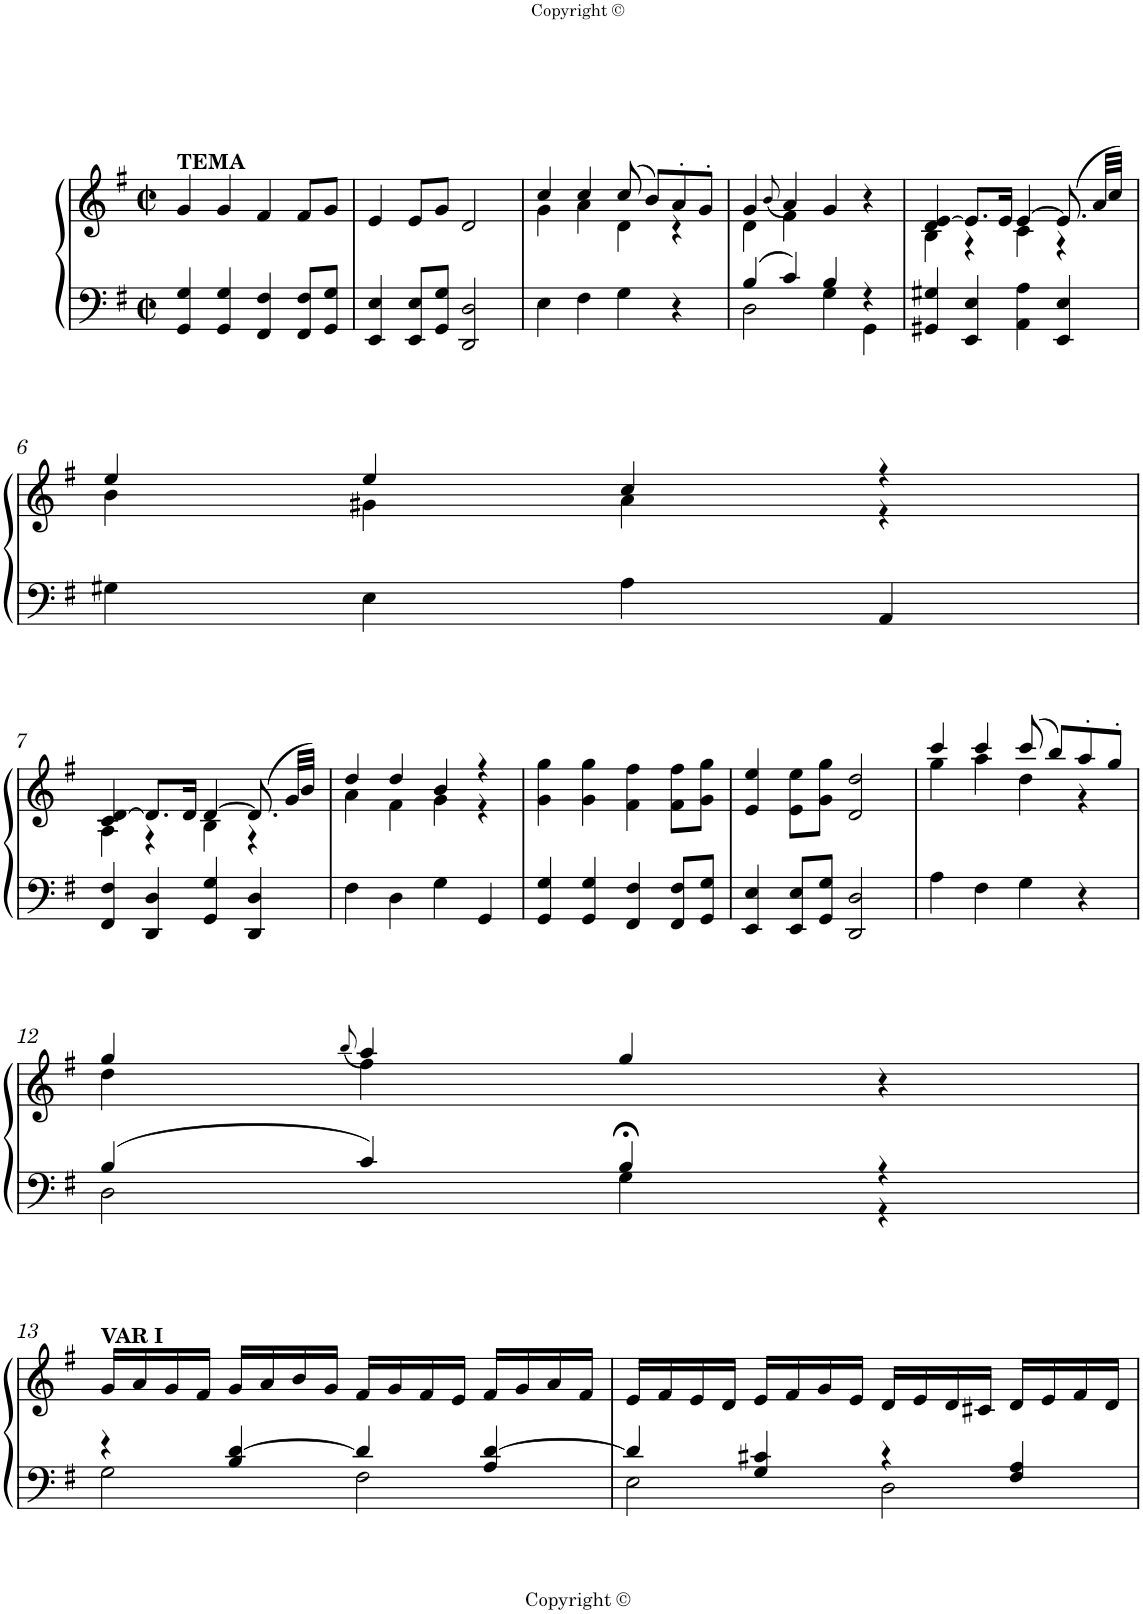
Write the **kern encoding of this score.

**kern	**kern
*part1	*part1
*staff2	*staff1
*I"Piano	*
*I'Pno.	*
*clefF4	*clefG2
*k[f#]	*k[f#]
*G:	*G:
*M2/2	*M2/2
*met(c|)	*met(c|)
=1	=1
!	!LO:TX:a:B:t=TEMA
4GG/ 4G/	4g/
4GG/ 4G/	4g/
4FF#/ 4F#/	4f#/
8FF#/ 8F#/L	8f#/L
8GG/ 8G/J	8g/J
=2	=2
4EE/ 4E/	4e/
8EE/ 8E/L	8e/L
8GG/ 8G/J	8g/J
2DD/ 2D/	2d/
=3	=3
*	*^
4E\	4cc/	4g\
4F#\	4cc/	4a\
4G\	(>8cc/	4d\
.	8b/L)	.
4r	8a'/	4r
.	8g'/J	.
=4	=4	=4
*^	*	*
4B/	2D\	4g/	4d\
.	.	(<8qb/	.
4c/	.	4a/)	4f#\
4B/	4G\	4g/	2ryy
4r	4GG\	4r	.
*v	*v	*	*
=5	=5	=5
4GG#X/ 4G#X/	4d/ [4e/	4B\
4EE/ 4E/	8.e/L]	4r
.	16e/Jk	.
4AA\ 4A\	[4e/	4c\
4EE/ 4E/	(>8.e/]	4r
.	32a/LLL	.
.	32cc/JJJ)	.
!!LO:LB:g=z	!!
=6	=6	=6
4G#X\	4ee/	4b\
4E\	4ee/	4g#X\
4A\	4cc/	4a\
4AA/	4r	4r
!!LO:LB:g=z	!!
=7	=7	=7
4FF#/ 4F#/	4c/ [4d/	4A\
4DD/ 4D/	8.d/L]	4r
.	16d/Jk	.
4GG/ 4G/	[4d/	4B\
4DD/ 4D/	(>8.d/]	4r
.	32g/LLL	.
.	32b/JJJ)	.
=8	=8	=8
4F#\	4dd/	4a\
4D\	4dd/	4f#\
4G\	4b/	4g\
4GG/	4r	4r
*	*v	*v
=9	=9
4GG/ 4G/	4g\ 4gg\
4GG/ 4G/	4g\ 4gg\
4FF#/ 4F#/	4f#\ 4ff#\
8FF#/ 8F#/L	8f#\ 8ff#\L
8GG/ 8G/J	8g\ 8gg\J
=10	=10
4EE/ 4E/	4e/ 4ee/
8EE/ 8E/L	8e\ 8ee\L
8GG/ 8G/J	8g\ 8gg\J
2DD/ 2D/	2d/ 2dd/
=11	=11
*	*^
4A\	4ccc/	4gg\
4F#\	4ccc/	4aa\
4G\	(>8ccc/	4dd\
.	8bb/L)	.
4r	8aa'/	4r
.	8gg'/J	.
!!LO:LB:g=z	!!
=12	=12	=12
*^	*	*
4B/	2D\	4gg/	4dd\
.	.	(<8qbb/	.
4c/	.	4aa/)	4ff#\
4B;</	4G;<\	4gg/	2ryy
4r	4r	4r	.
*	*	*v	*v
!!LO:LB:g=z
=13	=13	=13
!	!	!LO:TX:a:B:t=VAR I
4r	2G\	16g/LL
.	.	16a/
.	.	16g/
.	.	16f#/JJ
4B/ [4d/	.	16g/LL
.	.	16a/
.	.	16b/
.	.	16g/JJ
4d/]	2F#\	16f#/LL
.	.	16g/
.	.	16f#/
.	.	16e/JJ
4A/ [4d/	.	16f#/LL
.	.	16g/
.	.	16a/
.	.	16f#/JJ
=14	=14	=14
4d/]	2E\	16e/LL
.	.	16f#/
.	.	16e/
.	.	16d/JJ
4G/ 4c#X/	.	16e/LL
.	.	16f#/
.	.	16g/
.	.	16e/JJ
4r	2D\	16d/LL
.	.	16e/
.	.	16d/
.	.	16c#X/JJ
4F#/ 4A/	.	16d/LL
.	.	16e/
.	.	16f#/
.	.	16d/JJ
*v	*v	*
=	=
*-	*-
